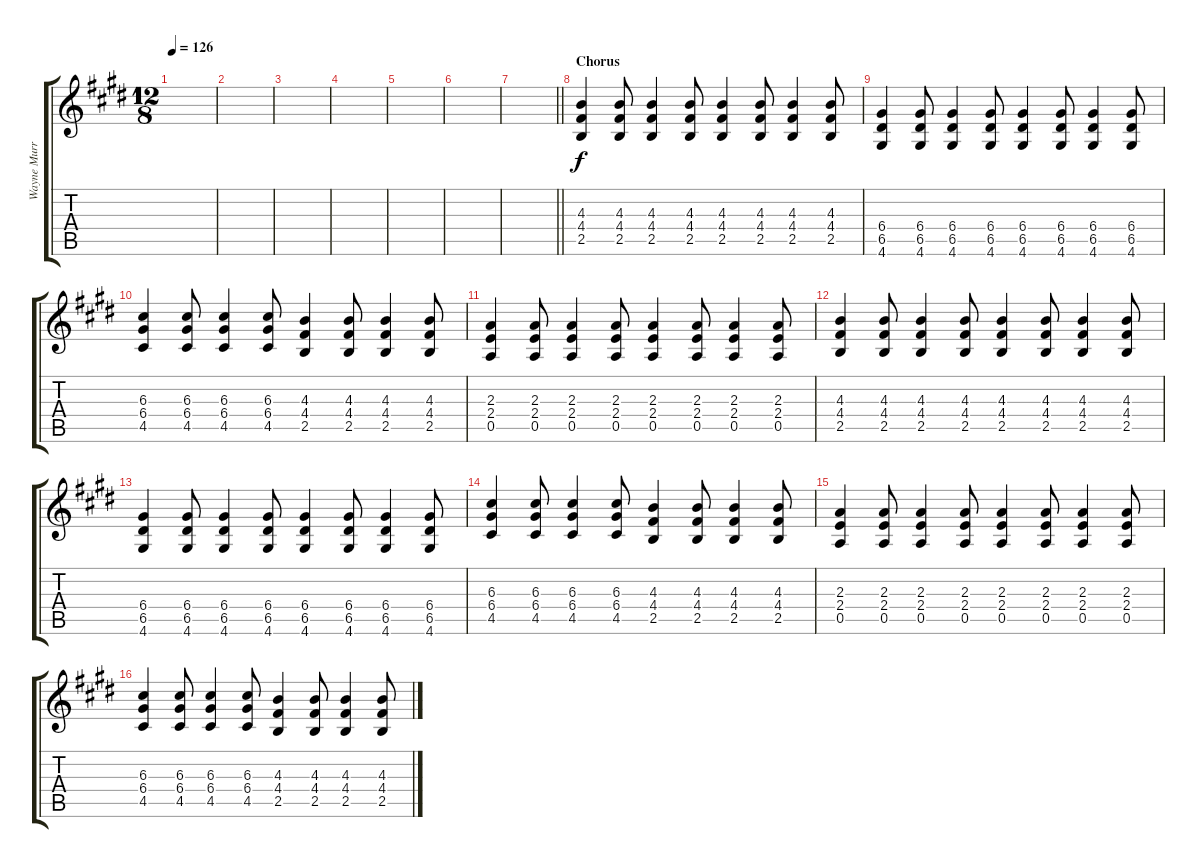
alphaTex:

\track ("Wayne Murray (Guitar)" "Wayne Murr") {instrument electricguitarclean}
\staff {score tabs}
\tuning (E4 B3 G3 D3 A2 E2) {hide}
\ts (12 8)
\tempo 126
\clef g2
\ks e
|
|
|
|
|
|
\barLineRight lightlight
|
\section ("" "Chorus")
(4.3 4.4 2.5).4{instrument overdrivenguitar} (4.3 4.4 2.5).8 (4.3 4.4 2.5).4 (4.3 4.4 2.5).8 (4.3 4.4 2.5).4 (4.3 4.4 2.5).8 (4.3 4.4 2.5).4 (4.3 4.4 2.5).8 |
(6.4 6.5 4.6).4 (6.4 6.5 4.6).8 (6.4 6.5 4.6).4 (6.4 6.5 4.6).8 (6.4 6.5 4.6).4 (6.4 6.5 4.6).8 (6.4 6.5 4.6).4 (6.4 6.5 4.6).8 |
(6.3 6.4 4.5).4 (6.3 6.4 4.5).8 (6.3 6.4 4.5).4 (6.3 6.4 4.5).8 (4.3 4.4 2.5).4 (4.3 4.4 2.5).8 (4.3 4.4 2.5).4 (4.3 4.4 2.5).8 |
(2.3 2.4 0.5).4 (2.3 2.4 0.5).8 (2.3 2.4 0.5).4 (2.3 2.4 0.5).8 (2.3 2.4 0.5).4 (2.3 2.4 0.5).8 (2.3 2.4 0.5).4 (2.3 2.4 0.5).8 |
(4.3 4.4 2.5).4 (4.3 4.4 2.5).8 (4.3 4.4 2.5).4 (4.3 4.4 2.5).8 (4.3 4.4 2.5).4 (4.3 4.4 2.5).8 (4.3 4.4 2.5).4 (4.3 4.4 2.5).8 |
(6.4 6.5 4.6).4 (6.4 6.5 4.6).8 (6.4 6.5 4.6).4 (6.4 6.5 4.6).8 (6.4 6.5 4.6).4 (6.4 6.5 4.6).8 (6.4 6.5 4.6).4 (6.4 6.5 4.6).8 |
(6.3 6.4 4.5).4 (6.3 6.4 4.5).8 (6.3 6.4 4.5).4 (6.3 6.4 4.5).8 (4.3 4.4 2.5).4 (4.3 4.4 2.5).8 (4.3 4.4 2.5).4 (4.3 4.4 2.5).8 |
(2.3 2.4 0.5).4 (2.3 2.4 0.5).8 (2.3 2.4 0.5).4 (2.3 2.4 0.5).8 (2.3 2.4 0.5).4 (2.3 2.4 0.5).8 (2.3 2.4 0.5).4 (2.3 2.4 0.5).8 |
(6.3 6.4 4.5).4 (6.3 6.4 4.5).8 (6.3 6.4 4.5).4 (6.3 6.4 4.5).8 (4.3 4.4 2.5).4 (4.3 4.4 2.5).8 (4.3 4.4 2.5).4 (4.3 4.4 2.5).8
